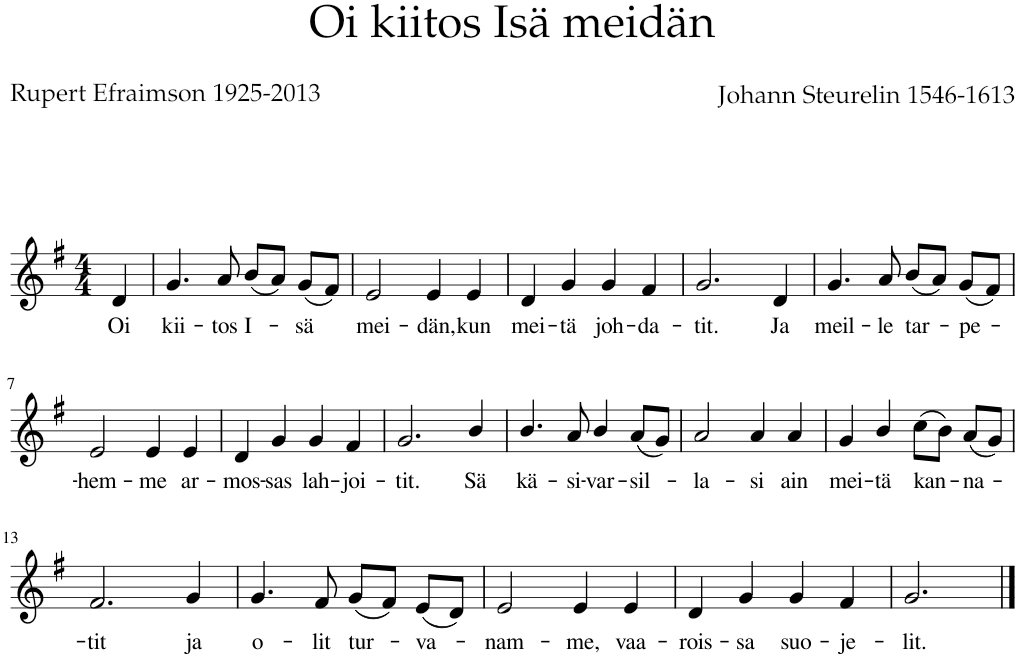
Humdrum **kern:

**kern	**text
*part1	*part1
*staff1	*staff1
*I"Staff	*
*clefG2	*
*k[f#]	*
*M4/4	*
=1	=1
!	!LO:LY:b
4d/	Oi
=2	=2
!	!LO:LY:b
4.g/	kii-
!	!LO:LY:b
8a/	-tos
!	!LO:LY:b
(8b/L	I-
8a/J)	.
!	!LO:LY:b
(8g/L	-sä
8f#/J)	.
=3	=3
!	!LO:LY:b
2e/	mei-
!	!LO:LY:b
4e/	-dän,
!	!LO:LY:b
4e/	kun
=4	=4
!	!LO:LY:b
4d/	mei-
!	!LO:LY:b
4g/	-tä
!	!LO:LY:b
4g/	joh-
!	!LO:LY:b
4f#/	-da-
=5	=5
!	!LO:LY:b
2.g/	-tit.
!	!LO:LY:b
4d/	Ja
=6	=6
!	!LO:LY:b
4.g/	meil-
!	!LO:LY:b
8a/	-le
!	!LO:LY:b
(8b/L	tar-
8a/J)	.
!	!LO:LY:b
(8g/L	-pe-
8f#/J)	.
!!LO:LB:g=z
=7	=7
!	!LO:LY:b
2e/	-hem-
!	!LO:LY:b
4e/	-me
!	!LO:LY:b
4e/	ar-
=8	=8
!	!LO:LY:b
4d/	-mos-
!	!LO:LY:b
4g/	-sas
!	!LO:LY:b
4g/	lah-
!	!LO:LY:b
4f#/	-joi-
=9	=9
!	!LO:LY:b
2.g/	-tit.
!	!LO:LY:b
4b/	Sä
=10	=10
!	!LO:LY:b
4.b/	kä-
!	!LO:LY:b
8a/	-si-
!	!LO:LY:b
4b/	-var-
!	!LO:LY:b
(8a/L	-sil-
8g/J)	.
=11	=11
!	!LO:LY:b
2a/	-la-
!	!LO:LY:b
4a/	-si
!	!LO:LY:b
4a/	ain
=12	=12
!	!LO:LY:b
4g/	mei-
!	!LO:LY:b
4b/	-tä
!	!LO:LY:b
(8cc\L	kan-
8b\J)	.
!	!LO:LY:b
(8a/L	-na-
8g/J)	.
!!LO:LB:g=z
=13	=13
!	!LO:LY:b
2.f#/	-tit
!	!LO:LY:b
4g/	ja
=14	=14
!	!LO:LY:b
4.g/	o-
!	!LO:LY:b
8f#/	-lit
!	!LO:LY:b
(8g/L	tur-
8f#/J)	.
!	!LO:LY:b
(8e/L	-va-
8d/J)	.
=15	=15
!	!LO:LY:b
2e/	-nam-
!	!LO:LY:b
4e/	-me,
!	!LO:LY:b
4e/	vaa-
=16	=16
!	!LO:LY:b
4d/	-rois-
!	!LO:LY:b
4g/	-sa
!	!LO:LY:b
4g/	suo-
!	!LO:LY:b
4f#/	-je-
=17	=17
!	!LO:LY:b
2.g/	-lit.
==	==
*-	*-
